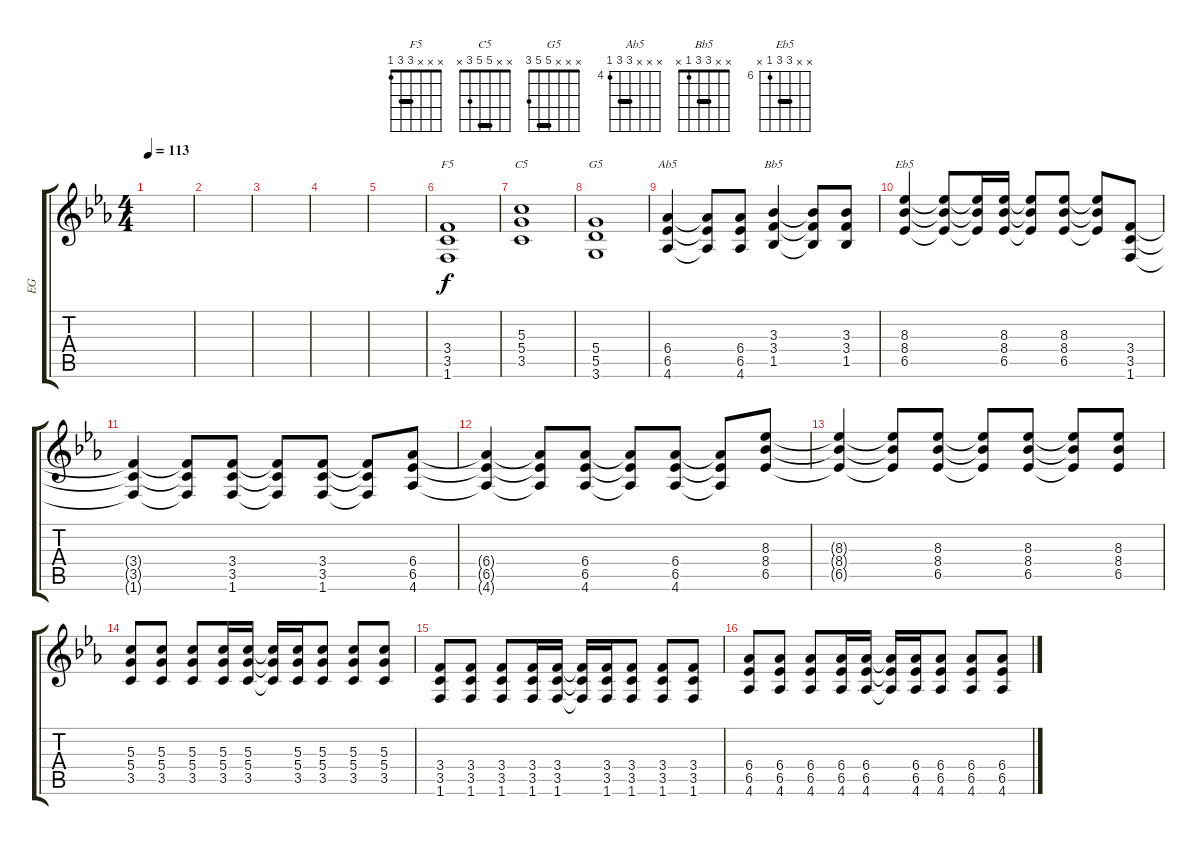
\track ("EG" "EG") {instrument overdrivenguitar}
\staff {score tabs}
\tuning (E4 B3 G3 D3 A2 E2) {hide}
\chord ("F5" x x x 3 3 1) {barre 3}
\chord ("C5" x x 5 5 3 x) {barre 5}
\chord ("G5" x x x 5 5 3) {barre 5}
\chord ("Ab5" x x x 6 6 4) {firstfret 4 barre 6}
\chord ("Bb5" x x 3 3 1 x) {barre 3}
\chord ("Eb5" x x 8 8 6 x) {firstfret 6 barre 8}
\ts (4 4)
\tempo 113
\clef g2
\ks cminor
|
|
|
|
|
(3.4 3.5 1.6).1{ch "F5"} |
(5.3 5.4 3.5).1{ch "C5"} |
(5.4 5.5 3.6).1{ch "G5"} |
(6.4 6.5 4.6).4{ch "Ab5"} (6.4{t} 6.5{t} 4.6{t}).8 (6.4 6.5 4.6).8 (3.3 3.4 1.5).4{ch "Bb5"} (3.3{t} 3.4{t} 1.5{t}).8 (3.3 3.4 1.5).8 |
(8.3 8.4 6.5).4{ch "Eb5"} (8.3{t} 8.4{t} 6.5{t}).8 (8.3{t} 8.4{t} 6.5{t}).16 (8.3 8.4 6.5).16 (8.3{t} 8.4{t} 6.5{t}).8 (8.3 8.4 6.5).8 (8.3{t} 8.4{t} 6.5{t}).8 (3.4 3.5 1.6).8 |
(3.4{t} 3.5{t} 1.6{t}).4 (3.4{t} 3.5{t} 1.6{t}).8 (3.4 3.5 1.6).8 (3.4{t} 3.5{t} 1.6{t}).8 (3.4 3.5 1.6).8 (3.4{t} 3.5{t} 1.6{t}).8 (6.4 6.5 4.6).8 |
(6.4{t} 6.5{t} 4.6{t}).4 (6.4{t} 6.5{t} 4.6{t}).8 (6.4 6.5 4.6).8 (6.4{t} 6.5{t} 4.6{t}).8 (6.4 6.5 4.6).8 (6.4{t} 6.5{t} 4.6{t}).8 (8.3 8.4 6.5).8 |
(8.3{t} 8.4{t} 6.5{t}).4 (8.3{t} 8.4{t} 6.5{t}).8 (8.3 8.4 6.5).8 (8.3{t} 8.4{t} 6.5{t}).8 (8.3 8.4 6.5).8 (8.3{t} 8.4{t} 6.5{t}).8 (8.3 8.4 6.5).8 |
(5.3 5.4 3.5).8 (5.3 5.4 3.5).8 (5.3 5.4 3.5).8 (5.3 5.4 3.5).16 (5.3 5.4 3.5).16 (5.3{t} 5.4{t} 3.5{t}).16 (5.3 5.4 3.5).16 (5.3 5.4 3.5).8 (5.3 5.4 3.5).8 (5.3 5.4 3.5).8 |
(3.4 3.5 1.6).8 (3.4 3.5 1.6).8 (3.4 3.5 1.6).8 (3.4 3.5 1.6).16 (3.4 3.5 1.6).16 (3.4{t} 3.5{t} 1.6{t}).16 (3.4 3.5 1.6).16 (3.4 3.5 1.6).8 (3.4 3.5 1.6).8 (3.4 3.5 1.6).8 |
(6.4 6.5 4.6).8 (6.4 6.5 4.6).8 (6.4 6.5 4.6).8 (6.4 6.5 4.6).16 (6.4 6.5 4.6).16 (6.4{t} 6.5{t} 4.6{t}).16 (6.4 6.5 4.6).16 (6.4 6.5 4.6).8 (6.4 6.5 4.6).8 (6.4 6.5 4.6).8
